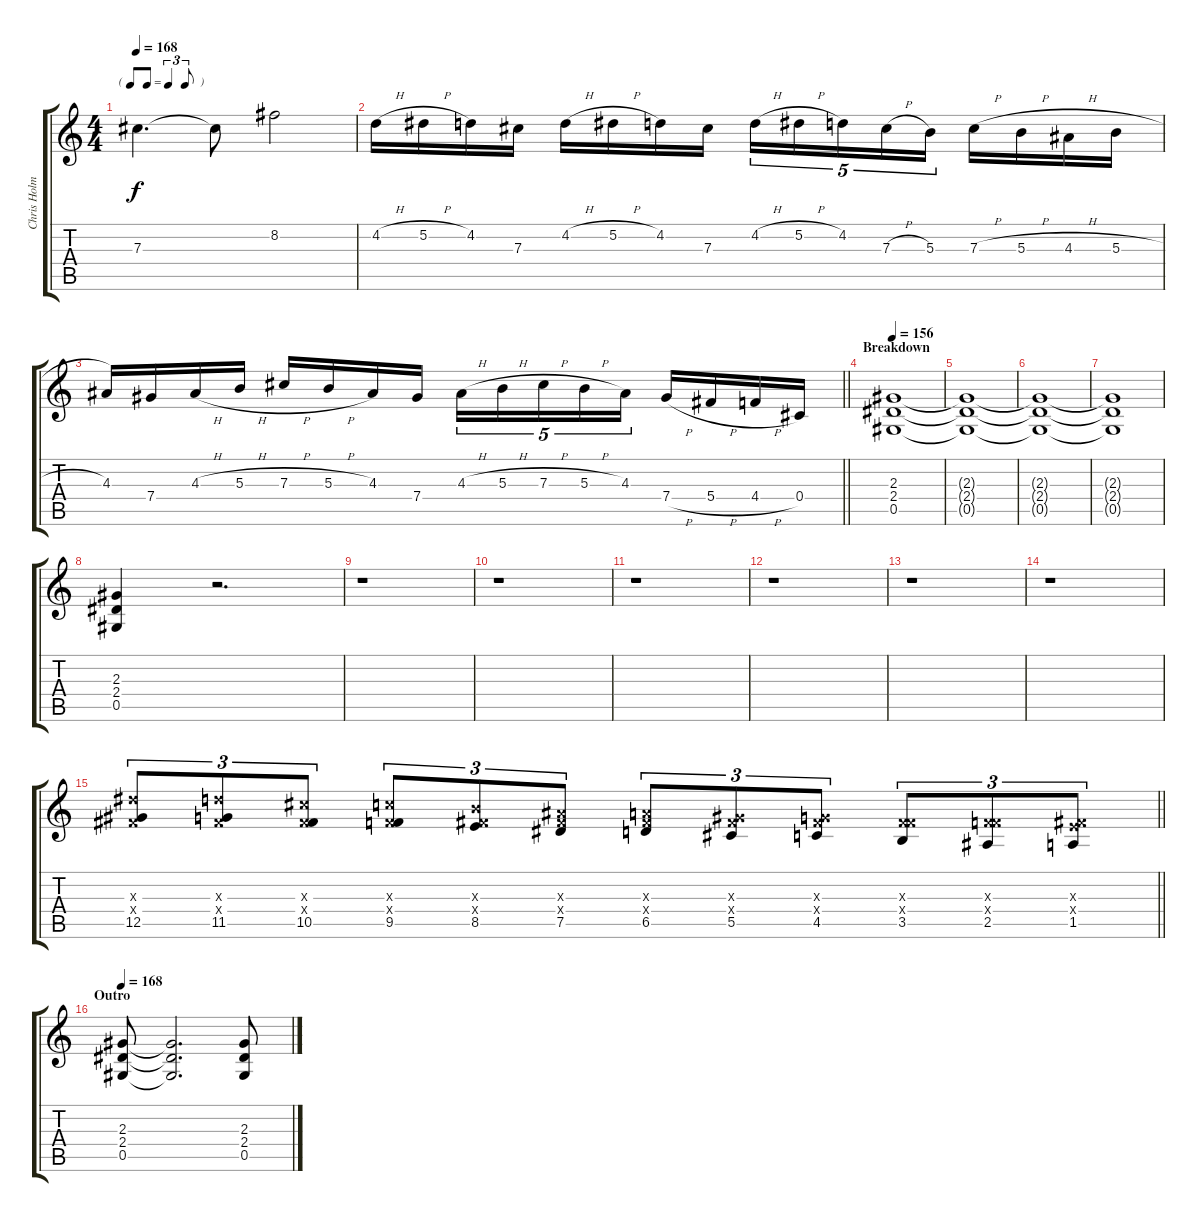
\track ("Chris Holmes (lead)" "Chris Holm") {instrument distortionguitar}
\staff {score tabs}
\tuning (Eb4 Bb3 Gb3 Db3 Ab2 Eb2) {hide}
\ts (4 4)
\tf triplet8th
\tempo 168
\clef g2
\ks c
7.3{t}.4{d dy f} 7.3{t}.8 8.2.2 |
4.2{h}.16 5.2{h}.16 4.2.16 7.3.16 4.2{h}.16 5.2{h}.16 4.2.16 7.3.16 4.2{h}.16{tu (5 4)} 5.2{h}.16{tu (5 4)} 4.2.16{tu (5 4)} 7.3{h}.16{tu (5 4)} 5.3.16{tu (5 4)} 7.3{h}.16 5.3{h}.16 4.3{h}.16 5.3{h}.16 |
\barLineRight lightlight
4.3.16 7.4.16 4.3{h}.16 5.3{h}.16 7.3{h}.16 5.3{h}.16 4.3.16 7.4.16 4.3{h}.16{tu (5 4)} 5.3{h}.16{tu (5 4)} 7.3{h}.16{tu (5 4)} 5.3{h}.16{tu (5 4)} 4.3.16{tu (5 4)} 7.4{h}.16 5.4{h}.16 4.4{h}.16 0.4.16 |
\section ("" "Breakdown")
\tempo 156
(2.3 2.4 0.5).1{volume 10} |
(2.3{t} 2.4{t} 0.5{t}).1 |
(2.3{t} 2.4{t} 0.5{t}).1 |
(2.3{t} 2.4{t} 0.5{t}).1 |
(2.3 2.4 0.5).4 r.2{d} |
r.1 |
r.1 |
r.1 |
r.1 |
r.1 |
r.1 |
\barLineRight lightlight
(0.3{x} 14.4{x} 12.5).8{tu (3 2)} (0.3{x} 13.4{x} 11.5).8{tu (3 2)} (0.3{x} 12.4{x} 10.5).8{tu (3 2)} (0.3{x} 11.4{x} 9.5).8{tu (3 2)} (0.3{x} 10.4{x} 8.5).8{tu (3 2)} (0.3{x} 9.4{x} 7.5).8{tu (3 2)} (0.3{x} 8.4{x} 6.5).8{tu (3 2)} (0.3{x} 7.4{x} 5.5).8{tu (3 2)} (0.3{x} 6.4{x} 4.5).8{tu (3 2)} (0.3{x} 5.4{x} 3.5).8{tu (3 2)} (0.3{x} 4.4{x} 2.5).8{tu (3 2)} (0.3{x} 3.4{x} 1.5).8{tu (3 2)} |
\section ("" "Outro")
\tempo 168
(2.3 2.4 0.5).8 (2.3{t} 2.4{t} 0.5{t}).2{d} (2.3 2.4 0.5).8
